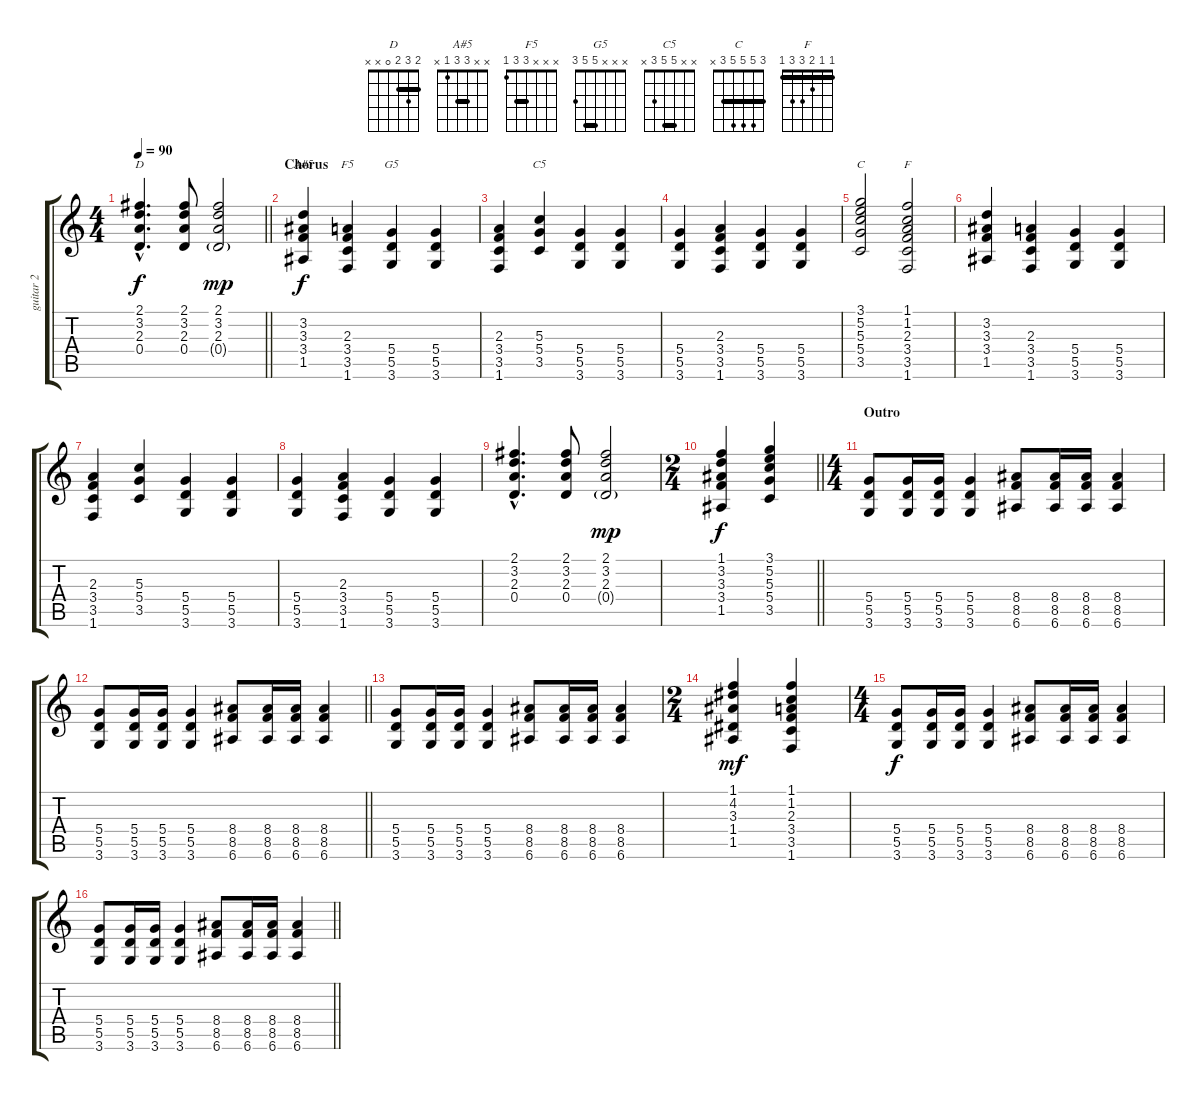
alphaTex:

\track ("guitar 2" "guitar 2") {instrument distortionguitar}
\staff {score tabs}
\tuning (E4 B3 G3 D3 A2 E2) {hide}
\chord ("D" 2 3 2 0 x x) {barre 2}
\chord ("A#5" x x 3 3 1 x) {barre 3}
\chord ("F5" x x x 3 3 1) {barre 3}
\chord ("G5" x x x 5 5 3) {barre 5}
\chord ("C5" x x 5 5 3 x) {barre 5}
\chord ("C" 3 5 5 5 3 x) {barre 3}
\chord ("F" 1 1 2 3 3 1) {barre 1}
\ts (4 4)
\tempo 90
\clef g2
\barLineRight lightlight
\ks c
(2.1{hac} 3.2{hac} 2.3{hac} 0.4{hac}).4{d ch "D" dy f} (2.1 3.2 2.3 0.4).8 (2.1 3.2 2.3 0.4{g}).2{dy mp} |
\section ("" "Chorus")
(3.2 3.3 3.4 1.5).4{ch "A#5" dy f} (2.3 3.4 3.5 1.6).4{ch "F5"} (5.4 5.5 3.6).4{ch "G5"} (5.4 5.5 3.6).4 |
(2.3 3.4 3.5 1.6).4 (5.3 5.4 3.5).4{ch "C5"} (5.4 5.5 3.6).4 (5.4 5.5 3.6).4 |
(5.4 5.5 3.6).4 (2.3 3.4 3.5 1.6).4 (5.4 5.5 3.6).4 (5.4 5.5 3.6).4 |
(3.1 5.2 5.3 5.4 3.5).2{ch "C"} (1.1 1.2 2.3 3.4 3.5 1.6).2{ch "F"} |
(3.2 3.3 3.4 1.5).4 (2.3 3.4 3.5 1.6).4 (5.4 5.5 3.6).4 (5.4 5.5 3.6).4 |
(2.3 3.4 3.5 1.6).4 (5.3 5.4 3.5).4 (5.4 5.5 3.6).4 (5.4 5.5 3.6).4 |
(5.4 5.5 3.6).4 (2.3 3.4 3.5 1.6).4 (5.4 5.5 3.6).4 (5.4 5.5 3.6).4 |
(2.1{hac} 3.2{hac} 2.3{hac} 0.4{hac}).4{d} (2.1 3.2 2.3 0.4).8 (2.1 3.2 2.3 0.4{g}).2{dy mp} |
\ts (2 4)
\barLineRight lightlight
(1.1 3.2 3.3 3.4 1.5).4{dy f} (3.1 5.2 5.3 5.4 3.5).4 |
\ts (4 4)
\section ("" "Outro")
(5.4 5.5 3.6).8 (5.4 5.5 3.6).16 (5.4 5.5 3.6).16 (5.4 5.5 3.6).4 (8.4 8.5 6.6).8 (8.4 8.5 6.6).16 (8.4 8.5 6.6).16 (8.4 8.5 6.6).4 |
\barLineRight lightlight
(5.4 5.5 3.6).8 (5.4 5.5 3.6).16 (5.4 5.5 3.6).16 (5.4 5.5 3.6).4 (8.4 8.5 6.6).8 (8.4 8.5 6.6).16 (8.4 8.5 6.6).16 (8.4 8.5 6.6).4 |
(5.4 5.5 3.6).8 (5.4 5.5 3.6).16 (5.4 5.5 3.6).16 (5.4 5.5 3.6).4 (8.4 8.5 6.6).8 (8.4 8.5 6.6).16 (8.4 8.5 6.6).16 (8.4 8.5 6.6).4 |
\ts (2 4)
(1.1 4.2 3.3 1.4 1.5).4{dy mf} (1.1 1.2 2.3 3.4 3.5 1.6).4 |
\ts (4 4)
(5.4 5.5 3.6).8{dy f} (5.4 5.5 3.6).16 (5.4 5.5 3.6).16 (5.4 5.5 3.6).4 (8.4 8.5 6.6).8 (8.4 8.5 6.6).16 (8.4 8.5 6.6).16 (8.4 8.5 6.6).4 |
\barLineRight lightlight
(5.4 5.5 3.6).8 (5.4 5.5 3.6).16 (5.4 5.5 3.6).16 (5.4 5.5 3.6).4 (8.4 8.5 6.6).8 (8.4 8.5 6.6).16 (8.4 8.5 6.6).16 (8.4 8.5 6.6).4
